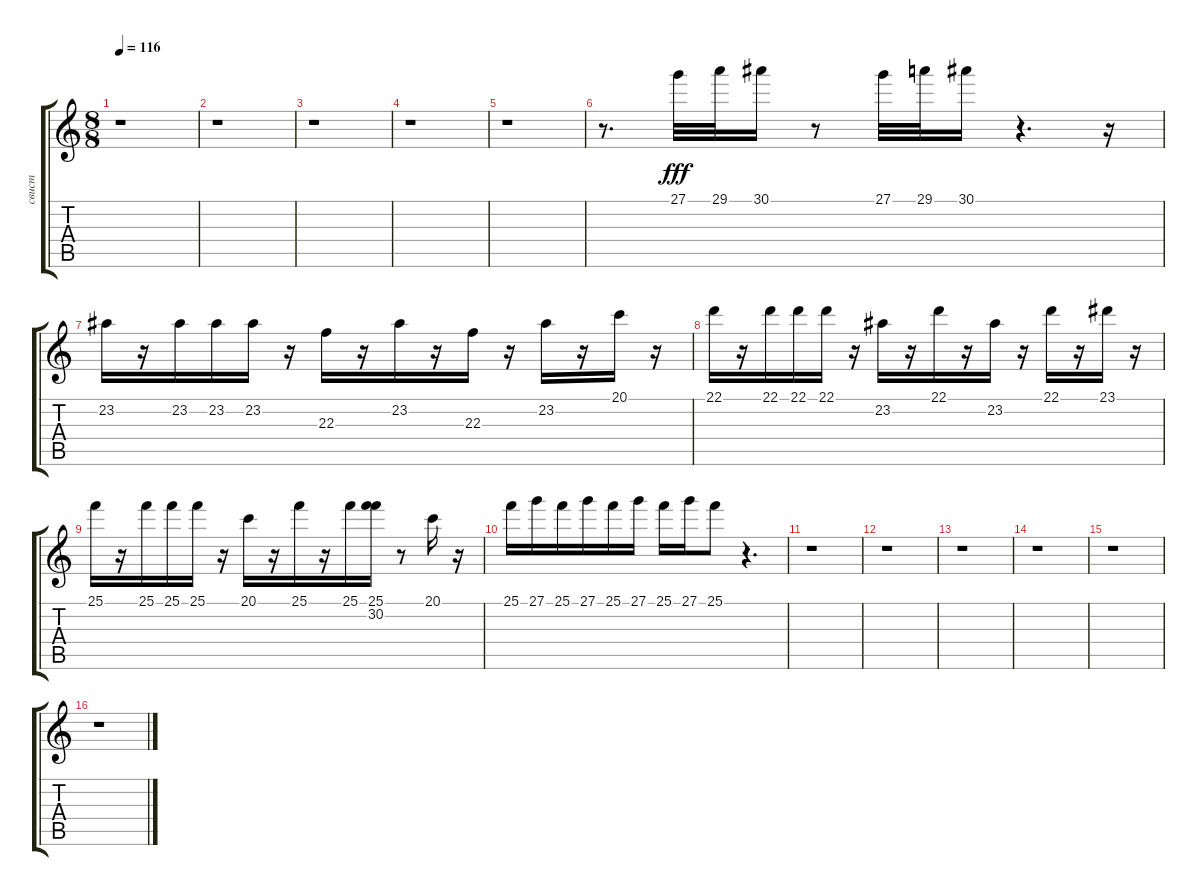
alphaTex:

\track ("свист" "свист") {instrument whistle}
\staff {score tabs}
\tuning (E4 B3 G3 D3 A2 E2) {hide}
\ts (8 8)
\tempo 116
\clef g2
\ks c
r.1{dy fff} |
r.1 |
r.1 |
r.1 |
r.1 |
r.8{d} 27.1.32 29.1.32 30.1.16 r.8 27.1.32 29.1.32 30.1.16 r.4{d} r.16 |
23.2.16 r.16 23.2.16 23.2.16 23.2.16 r.16 22.3.16 r.16 23.2.16 r.16 22.3.16 r.16 23.2.16 r.16 20.1.16 r.16 |
22.1.16 r.16 22.1.16 22.1.16 22.1.16 r.16 23.2.16 r.16 22.1.16 r.16 23.2.16 r.16 22.1.16 r.16 23.1.16 r.16 |
25.1.16 r.16 25.1.16 25.1.16 25.1.16 r.16 20.1.16 r.16 25.1.16 r.16 25.1.16 (25.1 30.2).16 r.8 20.1.16 r.16 |
25.1.16 27.1.16 25.1.16 27.1.16 25.1.16 27.1.16 25.1.16 27.1.16 25.1.8 r.4{d} |
r.1 |
r.1 |
r.1 |
r.1 |
r.1 |
r.1
